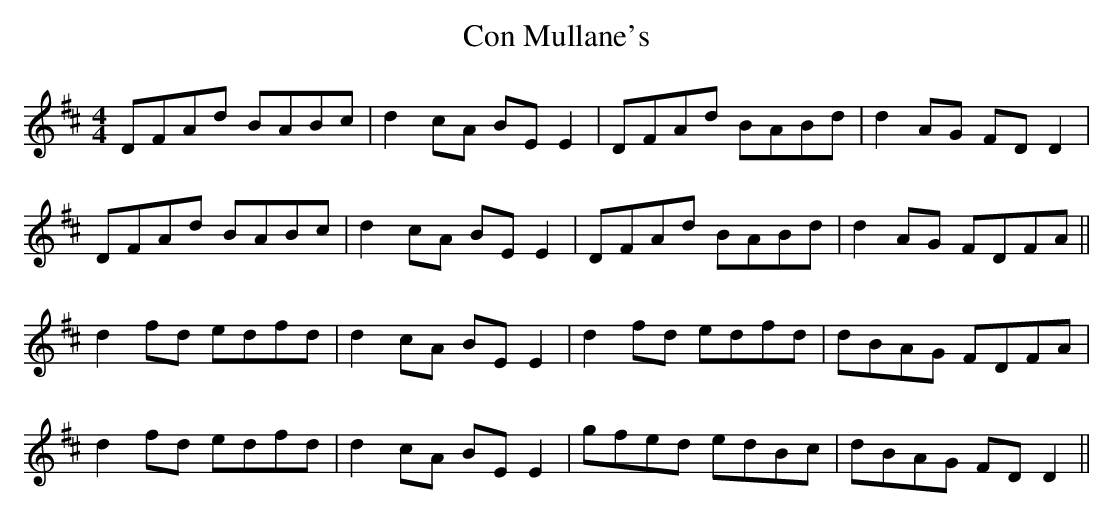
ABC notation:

X:1
T: Con Mullane's
M: 4/4
L: 1/8
K: D
DFAd BABc | d2 cA BE E2 | DFAd BABd | d2 AG FD D2 |
DFAd BABc | d2 cA BE E2 | DFAd BABd | d2 AG FDFA ||
d2 fd edfd | d2 cA BE E2 | d2 fd edfd | dBAG FDFA |
d2 fd edfd | d2 cA BE E2 | gfed edBc | dBAG FD D2 ||
